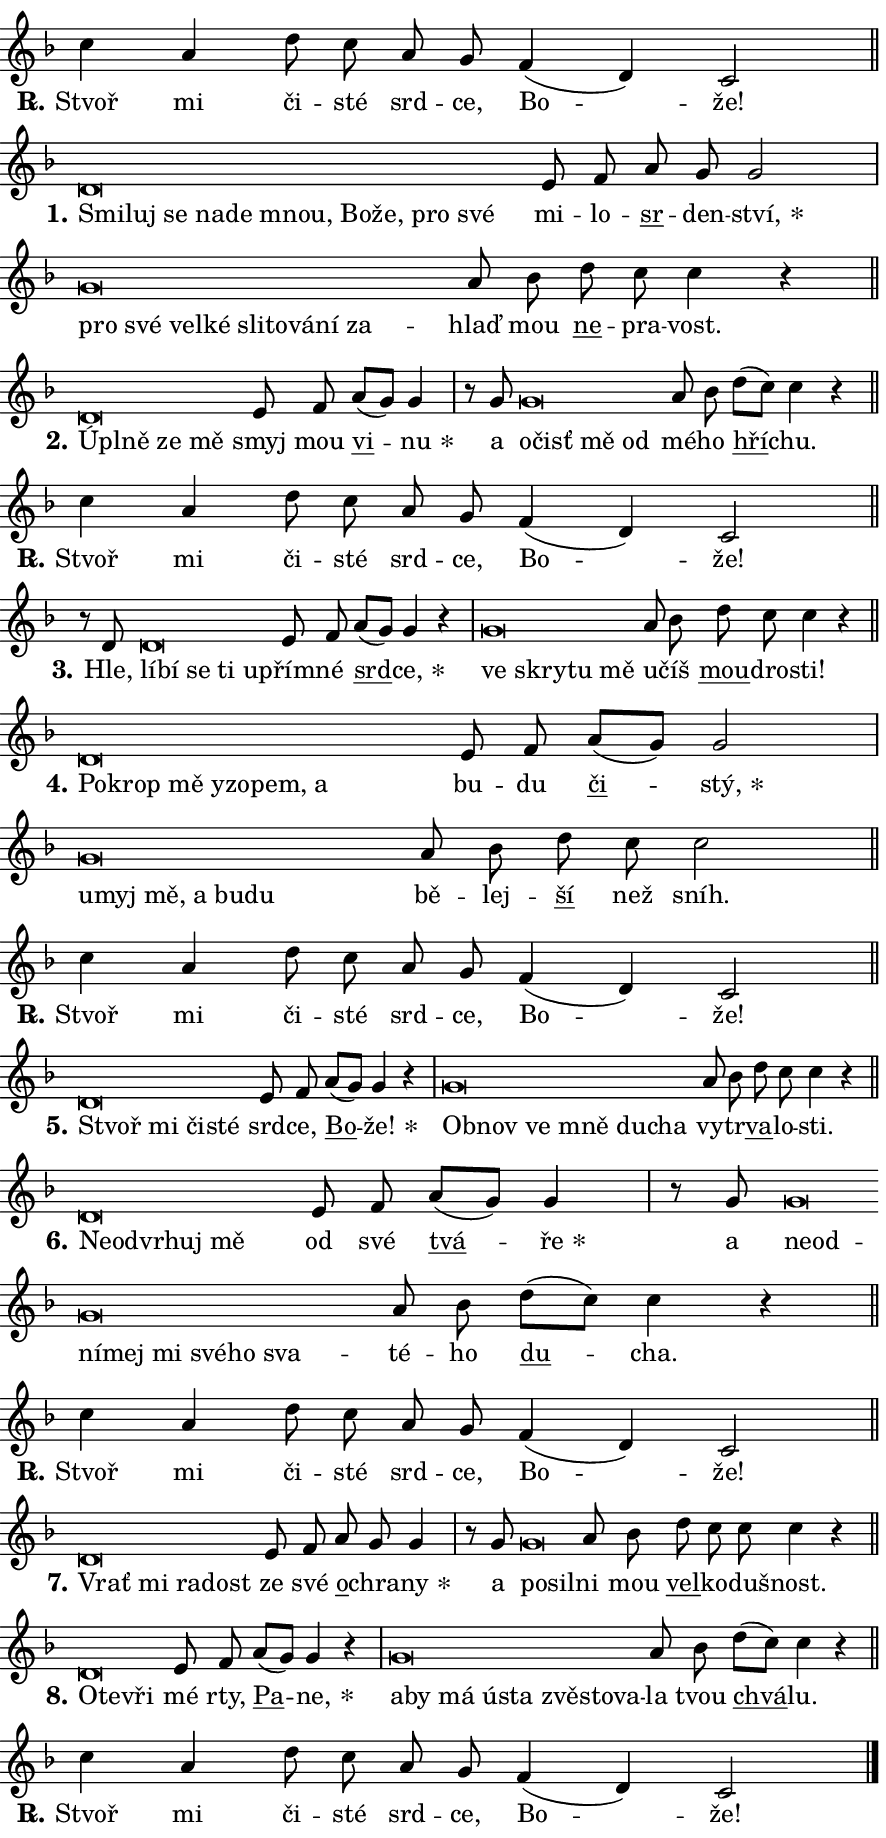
\version "2.24.0"
\header { tagline = "" }
\paper {
  indent = 0\cm
  top-margin = 0\cm
  right-margin = 0.13\cm % to fit lyric hyphens
  bottom-margin = 0\cm
  left-margin = 0\cm
  paper-width = 15\cm
  page-breaking = #ly:one-page-breaking
  system-system-spacing.basic-distance = #11
  score-system-spacing.basic-distance = #11
  ragged-last = ##f
}


%% Author: Thomas Morley
%% https://lists.gnu.org/archive/html/lilypond-user/2020-05/msg00002.html
#(define (line-position grob)
"Returns position of @var[grob} in current system:
   @code{'start}, if at first time-step
   @code{'end}, if at last time-step
   @code{'middle} otherwise
"
  (let* ((col (ly:item-get-column grob))
         (ln (ly:grob-object col 'left-neighbor))
         (rn (ly:grob-object col 'right-neighbor))
         (col-to-check-left (if (ly:grob? ln) ln col))
         (col-to-check-right (if (ly:grob? rn) rn col))
         (break-dir-left
           (and
             (ly:grob-property col-to-check-left 'non-musical #f)
             (ly:item-break-dir col-to-check-left)))
         (break-dir-right
           (and
             (ly:grob-property col-to-check-right 'non-musical #f)
             (ly:item-break-dir col-to-check-right))))
        (cond ((eqv? 1 break-dir-left) 'start)
              ((eqv? -1 break-dir-right) 'end)
              (else 'middle))))

#(define (tranparent-at-line-position vctor)
  (lambda (grob)
  "Relying on @code{line-position} select the relevant enry from @var{vctor}.
Used to determine transparency,"
    (case (line-position grob)
      ((end) (not (vector-ref vctor 0)))
      ((middle) (not (vector-ref vctor 1)))
      ((start) (not (vector-ref vctor 2))))))

noteHeadBreakVisibility =
#(define-music-function (break-visibility)(vector?)
"Makes @code{NoteHead}s transparent relying on @var{break-visibility}"
#{
  \override NoteHead.transparent =
    #(tranparent-at-line-position break-visibility)
#})

#(define delete-ledgers-for-transparent-note-heads
  (lambda (grob)
    "Reads whether a @code{NoteHead} is transparent.
If so this @code{NoteHead} is removed from @code{'note-heads} from
@var{grob}, which is supposed to be @code{LedgerLineSpanner}.
As a result ledgers are not printed for this @code{NoteHead}"
    (let* ((nhds-array (ly:grob-object grob 'note-heads))
           (nhds-list
             (if (ly:grob-array? nhds-array)
                 (ly:grob-array->list nhds-array)
                 '()))
           ;; Relies on the transparent-property being done before
           ;; Staff.LedgerLineSpanner.after-line-breaking is executed.
           ;; This is fragile ...
           (to-keep
             (remove
               (lambda (nhd)
                 (ly:grob-property nhd 'transparent #f))
               nhds-list)))
      ;; TODO find a better method to iterate over grob-arrays, similiar
      ;; to filter/remove etc for lists
      ;; For now rebuilt from scratch
      (set! (ly:grob-object grob 'note-heads)  '())
      (for-each
        (lambda (nhd)
          (ly:pointer-group-interface::add-grob grob 'note-heads nhd))
        to-keep))))

squashNotes = {
  \override NoteHead.X-extent = #'(-0.2 . 0.2)
  \override NoteHead.Y-extent = #'(-0.75 . 0)
  \override NoteHead.stencil =
    #(lambda (grob)
       (let ((pos (ly:grob-property grob 'staff-position)))
         (begin
           (if (< pos -7) (display "ERROR: Lower brevis then expected\n") (display ""))
           (if (<= pos -6) ly:text-interface::print ly:note-head::print))))
}
unSquashNotes = {
  \revert NoteHead.X-extent
  \revert NoteHead.Y-extent
  \revert NoteHead.stencil
}

hideNotes = \noteHeadBreakVisibility #begin-of-line-visible
unHideNotes = \noteHeadBreakVisibility #all-visible

% work-around for resetting accidentals
% https://lilypond.org/doc/v2.23/Documentation/notation/displaying-rhythms#unmetered-music
cadenzaMeasure = {
  \cadenzaOff
  \partial 1024 s1024
  \cadenzaOn
}

#(define-markup-command (accent layout props text) (markup?)
  "Underline accented syllable"
  (interpret-markup layout props
    #{\markup \override #'(offset . 4.3) \underline { #text }#}))

responsum = \markup \concat {
  "R" \hspace #-1.05 \path #0.1 #'((moveto 0 0.07) (lineto 0.9 0.8)) \hspace #0.05 "."
}

spaceSize = #0.6828661417322834 % exact space size for TeX Gyre Schola

\layout {
  \context {
    \Staff
    \remove "Time_signature_engraver"
    \override LedgerLineSpanner.after-line-breaking = #delete-ledgers-for-transparent-note-heads
  }
  \context {
    \Lyrics {
      \override LyricSpace.minimum-distance = \spaceSize
      \override LyricText.font-name = #"TeX Gyre Schola"
      \override LyricText.font-size = 1
      \override StanzaNumber.font-name = #"TeX Gyre Schola Bold"
      \override StanzaNumber.font-size = 1
    }
  }
  \context {
    \Score 
    \override NoteHead.text =
      #(lambda (grob) 
        (let ((pos (ly:grob-property grob 'staff-position)))
          #{\markup {
            \combine
              \halign #-0.55 \raise #(if (= pos -6) 0 0.5) \override #'(thickness . 2) \draw-line #'(3.2 . 0)
              \musicglyph "noteheads.sM1"
          }#}))
  }
}

% magnetic-lyrics.ily
%
%   written by
%     Jean Abou Samra <jean@abou-samra.fr>
%     Werner Lemberg <wl@gnu.org>
%
%   adapted by
%     Jiri Hon <jiri.hon@gmail.com>
%
% Version 2022-Apr-15

% https://www.mail-archive.com/lilypond-user@gnu.org/msg149350.html

#(define (Left_hyphen_pointer_engraver context)
   "Collect syllable-hyphen-syllable occurrences in lyrics and store
them in properties.  This engraver only looks to the left.  For
example, if the lyrics input is @code{foo -- bar}, it does the
following.

@itemize @bullet
@item
Set the @code{text} property of the @code{LyricHyphen} grob between
@q{foo} and @q{bar} to @code{foo}.

@item
Set the @code{left-hyphen} property of the @code{LyricText} grob with
text @q{foo} to the @code{LyricHyphen} grob between @q{foo} and
@q{bar}.
@end itemize

Use this auxiliary engraver in combination with the
@code{lyric-@/text::@/apply-@/magnetic-@/offset!} hook."
   (let ((hyphen #f)
         (text #f))
     (make-engraver
      (acknowledgers
       ((lyric-syllable-interface engraver grob source-engraver)
        (set! text grob)))
      (end-acknowledgers
       ((lyric-hyphen-interface engraver grob source-engraver)
        ;(when (not (grob::has-interface grob 'lyric-space-interface))
          (set! hyphen grob)));)
      ((stop-translation-timestep engraver)
       (when (and text hyphen)
         (ly:grob-set-object! text 'left-hyphen hyphen))
       (set! text #f)
       (set! hyphen #f)))))

#(define (lyric-text::apply-magnetic-offset! grob)
   "If the space between two syllables is less than the value in
property @code{LyricText@/.details@/.squash-threshold}, move the right
syllable to the left so that it gets concatenated with the left
syllable.

Use this function as a hook for
@code{LyricText@/.after-@/line-@/breaking} if the
@code{Left_@/hyphen_@/pointer_@/engraver} is active."
   (let ((hyphen (ly:grob-object grob 'left-hyphen #f)))
     (when hyphen
       (let ((left-text (ly:spanner-bound hyphen LEFT)))
         (when (grob::has-interface left-text 'lyric-syllable-interface)
           (let* ((common (ly:grob-common-refpoint grob left-text X))
                  (this-x-ext (ly:grob-extent grob common X))
                  (left-x-ext
                   (begin
                     ;; Trigger magnetism for left-text.
                     (ly:grob-property left-text 'after-line-breaking)
                     (ly:grob-extent left-text common X)))
                  ;; `delta` is the gap width between two syllables.
                  (delta (- (interval-start this-x-ext)
                            (interval-end left-x-ext)))
                  (details (ly:grob-property grob 'details))
                  (threshold (assoc-get 'squash-threshold details 0.2)))
             (when (< delta threshold)
               (let* (;; We have to manipulate the input text so that
                      ;; ligatures crossing syllable boundaries are not
                      ;; disabled.  For languages based on the Latin
                      ;; script this is essentially a beautification.
                      ;; However, for non-Western scripts it can be a
                      ;; necessity.
                      (lt (ly:grob-property left-text 'text))
                      (rt (ly:grob-property grob 'text))
                      (is-space (grob::has-interface hyphen 'lyric-space-interface))
                      (space (if is-space " " ""))
                      (extra-delta (if is-space spaceSize 0))
                      ;; Append new syllable.
                      (ltrt-space (if (and (string? lt) (string? rt))
                                (string-append lt space rt)
                                (make-concat-markup (list lt space rt))))
                      ;; Right-align `ltrt` to the right side.
                      (ltrt-space-markup (grob-interpret-markup
                               grob
                               (make-translate-markup
                                (cons (interval-length this-x-ext) 0)
                                (make-right-align-markup ltrt-space)))))
                 (begin
                   ;; Don't print `left-text`.
                   (ly:grob-set-property! left-text 'stencil #f)
                   ;; Set text and stencil (which holds all collected
                   ;; syllables so far) and shift it to the left.
                   (ly:grob-set-property! grob 'text ltrt-space)
                   (ly:grob-set-property! grob 'stencil ltrt-space-markup)
                   (ly:grob-translate-axis! grob (- (- delta extra-delta)) X))))))))))


#(define (lyric-hyphen::displace-bounds-first grob)
   ;; Make very sure this callback isn't triggered too early.
   (let ((left (ly:spanner-bound grob LEFT))
         (right (ly:spanner-bound grob RIGHT)))
     (ly:grob-property left 'after-line-breaking)
     (ly:grob-property right 'after-line-breaking)
     (ly:lyric-hyphen::print grob)))

squashThreshold = #0.4

\layout {
  \context {
    \Lyrics
    \consists #Left_hyphen_pointer_engraver
    \override LyricText.after-line-breaking =
      #lyric-text::apply-magnetic-offset!
    \override LyricHyphen.stencil = #lyric-hyphen::displace-bounds-first
    \override LyricText.details.squash-threshold = \squashThreshold
    \override LyricHyphen.minimum-distance = 0
    \override LyricHyphen.minimum-length = \squashThreshold
  }
}

squashText = \override LyricText.details.squash-threshold = 9999
unSquashText = \override LyricText.details.squash-threshold = \squashThreshold

leftText = \override LyricText.self-alignment-X = #LEFT
unLeftText = \revert LyricText.self-alignment-X

starOffset = #(lambda (grob) 
                (let ((x_offset (ly:self-alignment-interface::aligned-on-x-parent grob)))
                  (if (= x_offset 0) 0 (+ x_offset 1.2))))

star = #(define-music-function (syllable)(string?)
"Append star separator at the end of a syllable"
#{
  \once \override LyricText.X-offset = #starOffset
  \lyricmode { \markup {
    #syllable
    \override #'((font-name . "TeX Gyre Schola Bold")) \hspace #0.2 \lower #0.65 \larger "*"
  } }
#})

starAccent = #(define-music-function (syllable)(string?)
"Append star separator at the end of a syllable and make accent"
#{
  \once \override LyricText.X-offset = #starOffset
  \lyricmode { \markup {
    \accent #syllable
    \override #'((font-name . "TeX Gyre Schola Bold")) \hspace #0.2 \lower #0.65 \larger "*"
  } }
#})

breath = #(define-music-function (syllable)(string?)
"Append breathing indicator at the end of a syllable"
#{
  \lyricmode { \markup { #syllable "+" } }
#})

optionalBreath = #(define-music-function (syllable)(string?)
"Append optional breathing indicator at the end of a syllable"
#{
  \lyricmode { \markup { #syllable "(+)" } }
#})


\score {
    <<
        \new Voice = "melody" { \cadenzaOn \key f \major \relative { c''4 a d8 c a g \bar "" f4( d) c2 \cadenzaMeasure \bar "||" \break } }
        \new Lyrics \lyricsto "melody" { \lyricmode { \set stanza = \responsum
Stvoř mi či -- sté srd -- ce, Bo -- že! } }
    >>
    \layout {}
}

\score {
    <<
        \new Voice = "melody" { \cadenzaOn \key f \major \relative { \squashNotes d'\breve*1/16 \hideNotes \breve*1/16 \bar "" \breve*1/16 \bar "" \breve*1/16 \bar "" \breve*1/16 \bar "" \breve*1/16 \bar "" \breve*1/16 \bar "" \breve*1/16 \bar "" \breve*1/16 \breve*1/16 \bar "" \unHideNotes \unSquashNotes e8 f \bar "" a g g2 \cadenzaMeasure \bar "|" \squashNotes g\breve*1/16 \hideNotes \breve*1/16 \bar "" \breve*1/16 \bar "" \breve*1/16 \bar "" \breve*1/16 \bar "" \breve*1/16 \bar "" \breve*1/16 \bar "" \breve*1/16 \breve*1/16 \bar "" \unHideNotes \unSquashNotes a8 bes \bar "" d c c4 r \cadenzaMeasure \bar "||" \break } }
        \new Lyrics \lyricsto "melody" { \lyricmode { \set stanza = "1."
\leftText Smi -- \squashText luj se na -- de mnou, Bo -- že, pro své \unLeftText \unSquashText mi -- lo -- \markup \accent sr -- den -- \star ství, \leftText pro \squashText své vel -- ké sli -- to -- vá -- ní za -- \unLeftText \unSquashText hlaď mou \markup \accent ne -- pra -- vost. } }
    >>
    \layout {}
}

\score {
    <<
        \new Voice = "melody" { \cadenzaOn \key f \major \relative { \squashNotes d'\breve*1/16 \hideNotes \breve*1/16 \bar "" \breve*1/16 \breve*1/16 \bar "" \unHideNotes \unSquashNotes e8 f \bar "" a[( g)] g4 \cadenzaMeasure \bar "|" r8 g8 \squashNotes g\breve*1/16 \hideNotes \breve*1/16 \bar "" \breve*1/16 \breve*1/16 \bar "" \unHideNotes \unSquashNotes a8 bes \bar "" d[( c)] c4 r \cadenzaMeasure \bar "||" \break } }
        \new Lyrics \lyricsto "melody" { \lyricmode { \set stanza = "2."
\leftText Úpl -- \squashText ně ze mě \unLeftText \unSquashText smyj mou \markup \accent vi -- \star nu a \leftText o -- \squashText čisť mě od \unLeftText \unSquashText mé -- ho \markup \accent hří -- chu. } }
    >>
    \layout {}
}

\score {
    <<
        \new Voice = "melody" { \cadenzaOn \key f \major \relative { c''4 a d8 c a g \bar "" f4( d) c2 \cadenzaMeasure \bar "||" \break } }
        \new Lyrics \lyricsto "melody" { \lyricmode { \set stanza = \responsum
Stvoř mi či -- sté srd -- ce, Bo -- že! } }
    >>
    \layout {}
}

\score {
    <<
        \new Voice = "melody" { \cadenzaOn \key f \major \relative { r8 d'8 \squashNotes d\breve*1/16 \hideNotes \breve*1/16 \bar "" \breve*1/16 \bar "" \breve*1/16 \breve*1/16 \bar "" \unHideNotes \unSquashNotes e8 f \bar "" a[( g)] g4 r \cadenzaMeasure \bar "|" \squashNotes g\breve*1/16 \hideNotes \breve*1/16 \bar "" \breve*1/16 \breve*1/16 \bar "" \unHideNotes \unSquashNotes a8 bes \bar "" d c c4 r \cadenzaMeasure \bar "||" \break } }
        \new Lyrics \lyricsto "melody" { \lyricmode { \set stanza = "3."
Hle, \leftText lí -- \squashText bí se ti u -- \unLeftText \unSquashText přím -- né \markup \accent srd -- \star ce, \leftText ve \squashText skry -- tu mě \unLeftText \unSquashText u -- číš \markup \accent mou -- dro -- sti! } }
    >>
    \layout {}
}

\score {
    <<
        \new Voice = "melody" { \cadenzaOn \key f \major \relative { \squashNotes d'\breve*1/16 \hideNotes \breve*1/16 \bar "" \breve*1/16 \bar "" \breve*1/16 \bar "" \breve*1/16 \bar "" \breve*1/16 \breve*1/16 \bar "" \unHideNotes \unSquashNotes e8 f \bar "" a[( g)] g2 \cadenzaMeasure \bar "|" \squashNotes g\breve*1/16 \hideNotes \breve*1/16 \bar "" \breve*1/16 \bar "" \breve*1/16 \bar "" \breve*1/16 \breve*1/16 \bar "" \unHideNotes \unSquashNotes a8 bes \bar "" d c c2 \cadenzaMeasure \bar "||" \break } }
        \new Lyrics \lyricsto "melody" { \lyricmode { \set stanza = "4."
\leftText Po -- \squashText krop mě y -- zo -- pem, a \unLeftText \unSquashText bu -- du \markup \accent či -- \star stý, \leftText u -- \squashText myj mě, a bu -- du \unLeftText \unSquashText bě -- lej -- \markup \accent ší než sníh. } }
    >>
    \layout {}
}

\score {
    <<
        \new Voice = "melody" { \cadenzaOn \key f \major \relative { c''4 a d8 c a g \bar "" f4( d) c2 \cadenzaMeasure \bar "||" \break } }
        \new Lyrics \lyricsto "melody" { \lyricmode { \set stanza = \responsum
Stvoř mi či -- sté srd -- ce, Bo -- že! } }
    >>
    \layout {}
}

\score {
    <<
        \new Voice = "melody" { \cadenzaOn \key f \major \relative { \squashNotes d'\breve*1/16 \hideNotes \breve*1/16 \bar "" \breve*1/16 \breve*1/16 \bar "" \unHideNotes \unSquashNotes e8 f \bar "" a[( g)] g4 r \cadenzaMeasure \bar "|" \squashNotes g\breve*1/16 \hideNotes \breve*1/16 \bar "" \breve*1/16 \bar "" \breve*1/16 \bar "" \breve*1/16 \breve*1/16 \bar "" \unHideNotes \unSquashNotes a8 bes \bar "" d c c4 r \cadenzaMeasure \bar "||" \break } }
        \new Lyrics \lyricsto "melody" { \lyricmode { \set stanza = "5."
\leftText Stvoř \squashText mi či -- sté \unLeftText \unSquashText srd -- ce, \markup \accent Bo -- \star že! \leftText Ob -- \squashText nov ve mně du -- cha \unLeftText \unSquashText vy -- tr -- \markup \accent va -- lo -- sti. } }
    >>
    \layout {}
}

\score {
    <<
        \new Voice = "melody" { \cadenzaOn \key f \major \relative { \squashNotes d'\breve*1/16 \hideNotes \breve*1/16 \bar "" \breve*1/16 \bar "" \breve*1/16 \breve*1/16 \bar "" \unHideNotes \unSquashNotes e8 f \bar "" a[( g)] g4 \cadenzaMeasure \bar "|" r8 g8 \squashNotes g\breve*1/16 \hideNotes \breve*1/16 \bar "" \breve*1/16 \bar "" \breve*1/16 \bar "" \breve*1/16 \bar "" \breve*1/16 \bar "" \breve*1/16 \breve*1/16 \bar "" \unHideNotes \unSquashNotes a8 bes \bar "" d[( c)] c4 r \cadenzaMeasure \bar "||" \break } }
        \new Lyrics \lyricsto "melody" { \lyricmode { \set stanza = "6."
\leftText Ne -- \squashText od -- vr -- huj mě \unLeftText \unSquashText od své \markup \accent tvá -- \star ře a \leftText ne -- \squashText od -- ní -- mej mi své -- ho sva -- \unLeftText \unSquashText té -- ho \markup \accent du -- cha. } }
    >>
    \layout {}
}

\score {
    <<
        \new Voice = "melody" { \cadenzaOn \key f \major \relative { c''4 a d8 c a g \bar "" f4( d) c2 \cadenzaMeasure \bar "||" \break } }
        \new Lyrics \lyricsto "melody" { \lyricmode { \set stanza = \responsum
Stvoř mi či -- sté srd -- ce, Bo -- že! } }
    >>
    \layout {}
}

\score {
    <<
        \new Voice = "melody" { \cadenzaOn \key f \major \relative { \squashNotes d'\breve*1/16 \hideNotes \breve*1/16 \bar "" \breve*1/16 \breve*1/16 \bar "" \unHideNotes \unSquashNotes e8 f \bar "" a g g4 \cadenzaMeasure \bar "|" r8 g8 \squashNotes g\breve*1/16 \hideNotes \breve*1/16 \bar "" \unHideNotes \unSquashNotes a8 bes \bar "" d c c c4 r \cadenzaMeasure \bar "||" \break } }
        \new Lyrics \lyricsto "melody" { \lyricmode { \set stanza = "7."
\leftText Vrať \squashText mi ra -- dost \unLeftText \unSquashText ze své \markup \accent o -- chra -- \star ny a \leftText po -- \squashText sil -- \unLeftText \unSquashText ni mou \markup \accent vel -- ko -- du -- šnost. } }
    >>
    \layout {}
}

\score {
    <<
        \new Voice = "melody" { \cadenzaOn \key f \major \relative { \squashNotes d'\breve*1/16 \hideNotes \breve*1/16 \breve*1/16 \bar "" \unHideNotes \unSquashNotes e8 f \bar "" a[( g)] g4 r \cadenzaMeasure \bar "|" \squashNotes g\breve*1/16 \hideNotes \breve*1/16 \bar "" \breve*1/16 \bar "" \breve*1/16 \bar "" \breve*1/16 \bar "" \breve*1/16 \bar "" \breve*1/16 \breve*1/16 \bar "" \unHideNotes \unSquashNotes a8 bes \bar "" d[( c)] c4 r \cadenzaMeasure \bar "||" \break } }
        \new Lyrics \lyricsto "melody" { \lyricmode { \set stanza = "8."
\leftText O -- \squashText te -- vři \unLeftText \unSquashText mé rty, \markup \accent Pa -- \star ne, \leftText a -- \squashText by má ú -- sta zvě -- sto -- va -- \unLeftText \unSquashText la tvou \markup \accent chvá -- lu. } }
    >>
    \layout {}
}

\score {
    <<
        \new Voice = "melody" { \cadenzaOn \key f \major \relative { c''4 a d8 c a g \bar "" f4( d) c2 \cadenzaMeasure \bar "||" \break } \bar "|." }
        \new Lyrics \lyricsto "melody" { \lyricmode { \set stanza = \responsum
Stvoř mi či -- sté srd -- ce, Bo -- že! } }
    >>
    \layout {}
}
